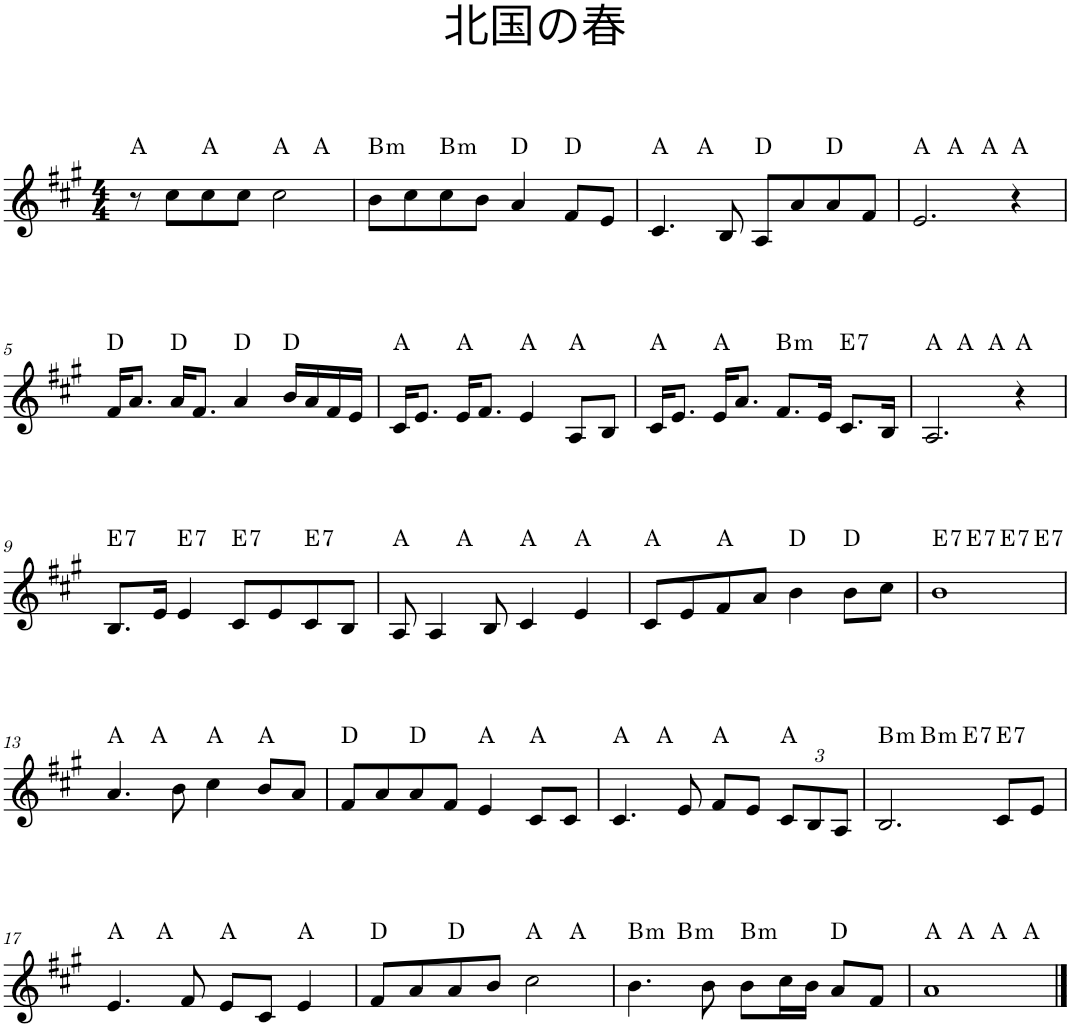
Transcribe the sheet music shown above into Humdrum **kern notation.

**kern	**harte
*part1	*part1
*staff1	*
*I"Piano	*
*I'Pno.	*
*clefG2	*
*k[f#c#g#]	*
*M4/4	*
=1	=1
*^	*
8r	2.ryy	A:maj
8cc#\L	.	.
8cc#\	.	A:maj
8cc#\J	.	.
2cc#\	.	A:maj
.	4ryy	A:maj
=2	=2	=2
!	!	!LO:H:kt=m
*v	*v	*
8b\L	B:min
8cc#\	.
!	!LO:H:kt=m
8cc#\	B:min
8b\J	.
4a/	D:maj
8f#/L	D:maj
8e/J	.
=3	=3
*^	*
4.c#/	4ryy	A:maj
.	2.ryy	A:maj
8B/	.	.
8A/L	.	D:maj
8a/	.	.
8a/	.	D:maj
8f#/J	.	.
=4	=4	=4
*	*^	*
2.e/	4ryy	2ryy	A:maj
.	2.ryy	.	A:maj
.	.	2ryy	A:maj
4r	.	.	A:maj
*v	*v	*v	*
!!LO:LB:g=z
=5	=5
16f#/KL	D:maj
8.a/J	.
16a/KL	D:maj
8.f#/J	.
4a/	D:maj
16b/LL	D:maj
16a/	.
16f#/	.
16e/JJ	.
=6	=6
16c#/KL	A:maj
8.e/J	.
16e/KL	A:maj
8.f#/J	.
4e/	A:maj
8A/L	A:maj
8B/J	.
=7	=7
16c#/KL	A:maj
8.e/J	.
16e/KL	A:maj
8.a/J	.
!	!LO:H:kt=m
8.f#/L	B:min
16e/Jk	.
!	!LO:H:kt=7
8.c#/L	E:7
16B/Jk	.
=8	=8
*^	*
*	*^	*
2.A/	4ryy	2ryy	A:maj
.	2.ryy	.	A:maj
.	.	2ryy	A:maj
4r	.	.	A:maj
!!LO:LB:g=z	!!	!!
=9	=9	=9	=9
!	!	!	!LO:H:kt=7
*v	*v	*v	*
8.B/L	E:7
16e/Jk	.
!	!LO:H:kt=7
4e/	E:7
!	!LO:H:kt=7
8c#/L	E:7
8e/	.
!	!LO:H:kt=7
8c#/	E:7
8B/J	.
=10	=10
*^	*
8A/	4ryy	A:maj
4A/	.	.
.	2.ryy	A:maj
8B/	.	.
4c#/	.	A:maj
4e/	.	A:maj
*v	*v	*
=11	=11
8c#/L	A:maj
8e/	.
8f#/	A:maj
8a/J	.
4b\	D:maj
8b\L	D:maj
8cc#\J	.
=12	=12
!	!LO:H:kt=7
*^	*
*	*^	*
*	*	*^	*
1b	4ryy	2ryy	2.ryy	E:7
!	!	!	!	!LO:H:kt=7
.	2.ryy	.	.	E:7
!	!	!	!	!LO:H:kt=7
.	.	2ryy	.	E:7
!	!	!	!	!LO:H:kt=7
.	.	.	4ryy	E:7
*	*v	*v	*v	*
!!LO:LB:g=z
=13	=13	=13
4.a/	4ryy	A:maj
.	2.ryy	A:maj
8b\	.	.
4cc#\	.	A:maj
8b/L	.	A:maj
8a/J	.	.
*v	*v	*
=14	=14
8f#/L	D:maj
8a/	.
8a/	D:maj
8f#/J	.
4e/	A:maj
8c#/L	A:maj
8c#/J	.
=15	=15
*^	*
4.c#/	4ryy	A:maj
.	2.ryy	A:maj
8e/	.	.
8f#/L	.	A:maj
8e/J	.	.
*Xbrackettup	*	*
12c#/L	.	A:maj
12B/	.	.
12A/J	.	.
=16	=16	=16
!	!	!LO:H:kt=m
*	*^	*
2.B/	4ryy	2ryy	B:min
!	!	!	!LO:H:kt=m
.	2.ryy	.	B:min
!	!	!	!LO:H:kt=7
.	.	2ryy	E:7
!	!	!	!LO:H:kt=7
8c#/L	.	.	E:7
8e/J	.	.	.
*	*v	*v	*
!!LO:LB:g=z
=17	=17	=17
4.e/	4ryy	A:maj
.	2.ryy	A:maj
8f#/	.	.
8e/L	.	A:maj
8c#/J	.	.
4e/	.	A:maj
=18	=18	=18
8f#/L	2.ryy	D:maj
8a/	.	.
8a/	.	D:maj
8b/J	.	.
2cc#\	.	A:maj
.	4ryy	A:maj
=19	=19	=19
!	!	!LO:H:kt=m
4.b\	4ryy	B:min
!	!	!LO:H:kt=m
.	2.ryy	B:min
8b\	.	.
!	!	!LO:H:kt=m
8b\L	.	B:min
16cc#\L	.	.
16b\JJ	.	.
8a/L	.	D:maj
8f#/J	.	.
=20	=20	=20
*^	*^	*
1a	4ryy	2ryy	2.ryy	A:maj
.	2.ryy	.	.	A:maj
.	.	2ryy	.	A:maj
.	.	.	4ryy	A:maj
*v	*v	*v	*v	*
==	==
*-	*-
